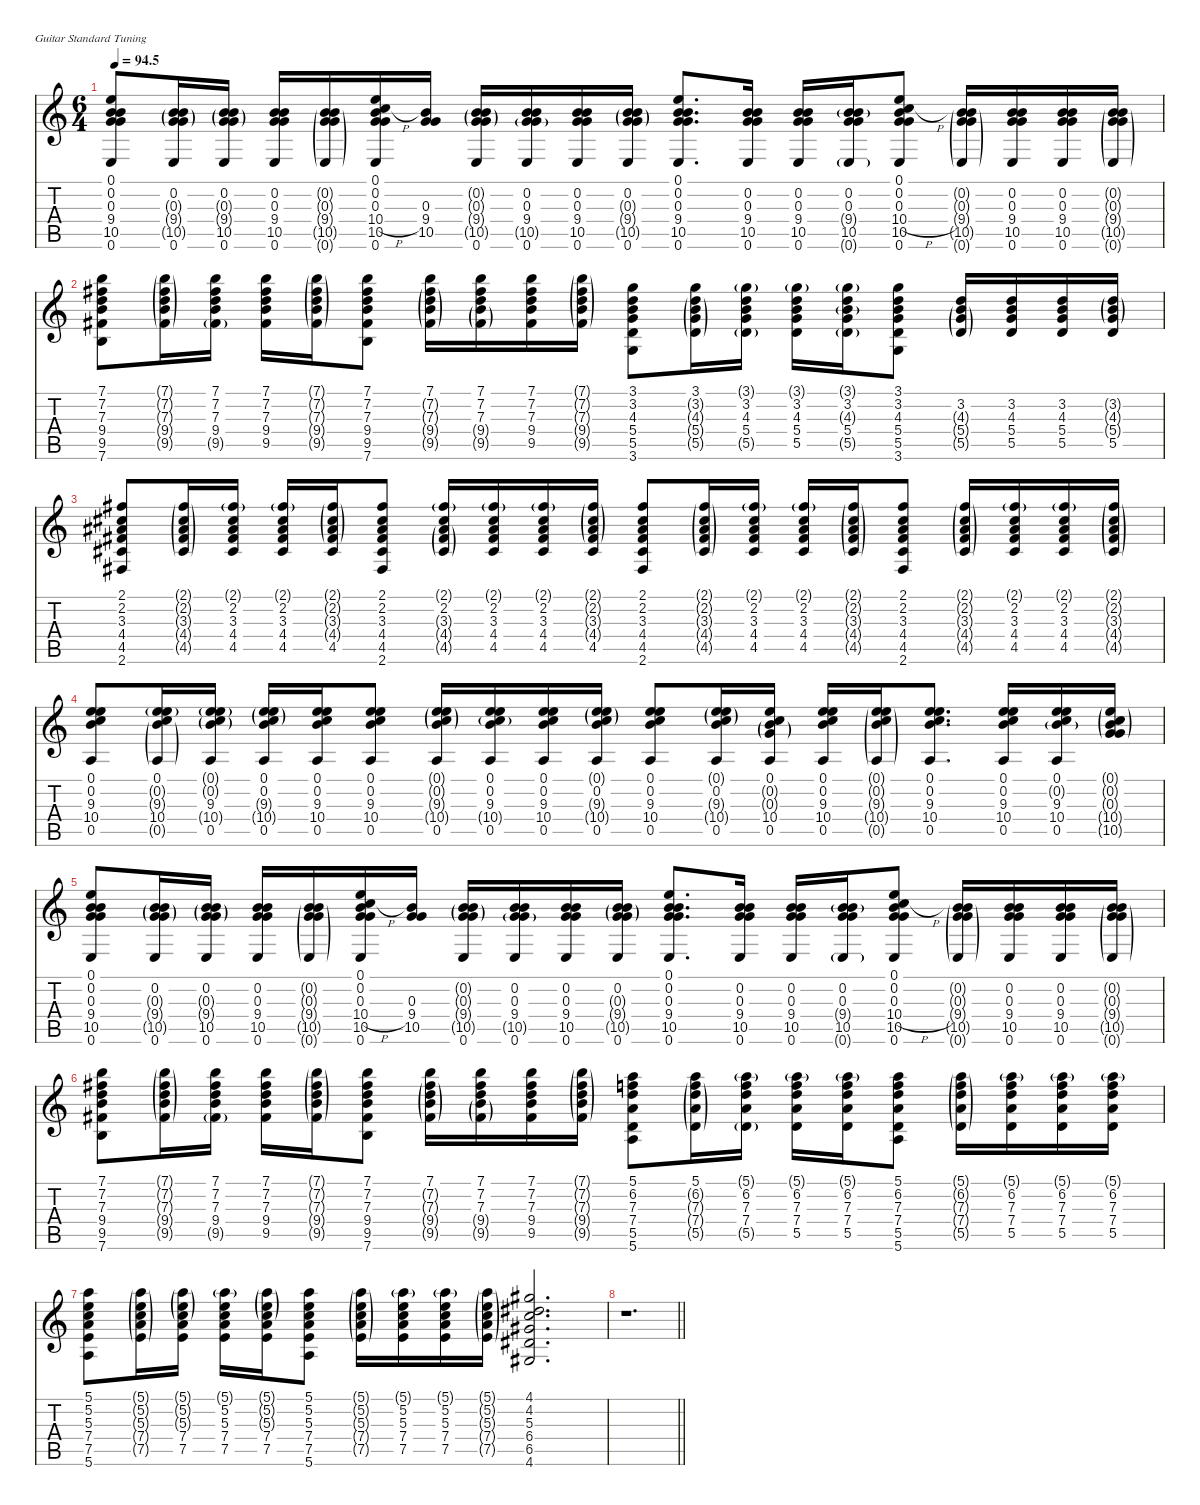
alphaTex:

\defaultSystemsLayout 4
\hideDynamics
\bracketExtendMode nobrackets
\singleTrackTrackNamePolicy hidden
\multiTrackTrackNamePolicy hidden
\firstSystemTrackNameMode fullname
\firstSystemTrackNameOrientation horizontal
\otherSystemsTrackNameOrientation horizontal
\track ("Guitar 1" "s.guit.") {defaultSystemsLayout 2 mute instrument acousticguitarsteel}
\staff {score tabs}
\tuning (E4 B3 G3 D3 A2 E2)
\ts (6 4)
\tempo
94.5
\accidentals auto
\clef g2
\ottava regular
\simile none
\ks c
(0.1 0.2 0.3 9.4 10.5 0.6).8{dy f beam Up} (0.2 0.3{g} 9.4{g} 10.5{g} 0.6).16{beam Up} (0.2 0.3{g} 9.4{g} 10.5 0.6).16{beam Up} (0.2 0.3 9.4 10.5 0.6).16{beam Up} (0.2{g} 0.3{g} 9.4{g} 10.5{g} 0.6{g}).16{beam Up} (0.1 0.2 0.3 10.4{h} 10.5 0.6).16{beam Up} (0.3 9.4 10.5).16{beam Up} (0.2{g} 0.3{g} 9.4{g} 10.5{g} 0.6).16{beam Up} (0.2 0.3 9.4 10.5{g} 0.6).16{beam Up} (0.2 0.3 9.4 10.5 0.6).16{beam Up} (0.2 0.3{g} 9.4{g} 10.5{g} 0.6).16{beam Up} (0.1 0.2 0.3 9.4 10.5 0.6).8{d beam Up} (0.2 0.3 9.4 10.5 0.6).16{beam Up} (0.2 0.3 9.4 10.5 0.6).16{beam Up} (0.2 0.3 9.4{g} 10.5 0.6{g}).16{beam Up} (0.1 0.2 0.3 10.4{h} 10.5 0.6).8{beam Up} (0.2{g} 0.3{g} 9.4{g} 10.5{g} 0.6{g}).16{beam Up} (0.2 0.3 9.4 10.5 0.6).16{beam Up} (0.2 0.3 9.4 10.5 0.6).16{beam Up} (0.2{g} 0.3{g} 9.4{g} 10.5{g} 0.6{g}).16{beam Up} |
(7.1 7.2{acc #} 7.3 9.4 9.5{acc #} 7.6).8{beam Down} (7.1{g} 7.2{g acc #} 7.3{g} 9.4{g} 9.5{g acc #}).16{beam Down} (7.1 7.2{acc #} 7.3 9.4 9.5{g acc #}).16{beam Down} (7.1 7.2{acc #} 7.3 9.4 9.5{acc #}).16{beam Down} (7.1{g} 7.2{g acc #} 7.3{g} 9.4{g} 9.5{g acc #}).16{beam Down} (7.1 7.2{acc #} 7.3 9.4 9.5{acc #} 7.6).8{beam Down} (7.1 7.2{g acc #} 7.3{g} 9.4{g} 9.5{g acc #}).16{beam Down} (7.1 7.2{acc #} 7.3 9.4{g} 9.5{g acc #}).16{beam Down} (7.1 7.2{acc #} 7.3 9.4 9.5{acc #}).16{beam Down} (7.1{g} 7.2{g acc #} 7.3{g} 9.4{g} 9.5{g acc #}).16{beam Down} (3.1 3.2 4.3 5.4 5.5 3.6).8{beam Down} (3.1 3.2{g} 4.3{g} 5.4{g} 5.5{g}).16{beam Down} (3.1{g} 3.2 4.3 5.4 5.5{g}).16{beam Down} (3.1{g} 3.2 4.3 5.4 5.5).16{beam Down} (3.1{g} 3.2 4.3{g} 5.4 5.5{g}).16{beam Down} (3.1 3.2 4.3 5.4 5.5 3.6).8{beam Up} (3.2 4.3{g} 5.4{g} 5.5{g}).16{beam Up} (3.2 4.3 5.4 5.5).16{beam Up} (3.2 4.3 5.4 5.5).16{beam Up} (3.2{g} 4.3{g} 5.4{g} 5.5).16{beam Up} |
(2.1{acc #} 2.2{acc #} 3.3{acc #} 4.4{acc #} 4.5{acc #} 2.6{acc #}).8{beam Up} (2.1{g acc #} 2.2{g acc #} 3.3{g acc #} 4.4{g acc #} 4.5{g acc #}).16{beam Up} (2.1{g acc #} 2.2{acc #} 3.3{acc #} 4.4{acc #} 4.5{acc #}).16{beam Up} (2.1{g acc #} 2.2{acc #} 3.3{acc #} 4.4{acc #} 4.5{acc #}).16{beam Up} (2.1{g acc #} 2.2{g acc #} 3.3{g acc #} 4.4{g acc #} 4.5{acc #}).16{beam Up} (2.1{acc #} 2.2{acc #} 3.3{acc #} 4.4{acc #} 4.5{acc #} 2.6{acc #}).8{beam Up} (2.1{g acc #} 2.2{acc #} 3.3{g acc #} 4.4{g acc #} 4.5{g acc #}).16{beam Up} (2.1{g acc #} 2.2{acc #} 3.3{acc #} 4.4{acc #} 4.5{acc #}).16{beam Up} (2.1{g acc #} 2.2{acc #} 3.3{acc #} 4.4{acc #} 4.5{acc #}).16{beam Up} (2.1{g acc #} 2.2{g acc #} 3.3{g acc #} 4.4{g acc #} 4.5{acc #}).16{beam Up} (2.1{acc #} 2.2{acc #} 3.3{acc #} 4.4{acc #} 4.5{acc #} 2.6{acc #}).8{beam Up} (2.1{g acc #} 2.2{g acc #} 3.3{g acc #} 4.4{g acc #} 4.5{g acc #}).16{beam Up} (2.1{g acc #} 2.2{acc #} 3.3{acc #} 4.4{acc #} 4.5{acc #}).16{beam Up} (2.1{g acc #} 2.2{acc #} 3.3{acc #} 4.4{acc #} 4.5{acc #}).16{beam Up} (2.1{g acc #} 2.2{g acc #} 3.3{g acc #} 4.4{g acc #} 4.5{g acc #}).16{beam Up} (2.1{acc #} 2.2{acc #} 3.3{acc #} 4.4{acc #} 4.5{acc #} 2.6{acc #}).8{beam Up} (2.1{g acc #} 2.2{g acc #} 3.3{g acc #} 4.4{g acc #} 4.5{g acc #}).16{beam Up} (2.1{g acc #} 2.2{acc #} 3.3{acc #} 4.4{acc #} 4.5{acc #}).16{beam Up} (2.1{g acc #} 2.2{acc #} 3.3{acc #} 4.4{acc #} 4.5{acc #}).16{beam Up} (2.1{g acc #} 2.2{g acc #} 3.3{g acc #} 4.4{g acc #} 4.5{g acc #}).16{beam Up} |
(0.1 0.2 9.3 10.4 0.5).8{beam Up} (0.1 0.2{g} 9.3{g} 10.4 0.5{g}).16{beam Up} (0.1{g} 0.2{g} 9.3 10.4{g} 0.5).16{beam Up} (0.1 0.2 9.3{g} 10.4{g} 0.5).16{beam Up} (0.1 0.2 9.3 10.4 0.5).16{beam Up} (0.1 0.2 9.3 10.4 0.5).8{beam Up} (0.1{g} 0.2{g} 9.3{g} 10.4{g} 0.5).16{beam Up} (0.1 0.2 9.3 10.4{g} 0.5).16{beam Up} (0.1 0.2 9.3 10.4 0.5).16{beam Up} (0.1{g} 0.2 9.3{g} 10.4{g} 0.5).16{beam Up} (0.1 0.2 9.3 10.4 0.5).8{beam Up} (0.1{g} 0.2 9.3{g} 10.4{g} 0.5).16{beam Up} (0.1 0.2{g} 0.3{g} 10.4 0.5).16{beam Up} (0.1 0.2 9.3 10.4 0.5).16{beam Up} (0.1{g} 0.2{g} 9.3{g} 10.4{g} 0.5{g}).16{beam Up} (0.1 0.2 9.3 10.4 0.5).8{d beam Up} (0.1 0.2 9.3 10.4 0.5).16{beam Up} (0.1 0.2{g} 9.3 10.4 0.5).16{beam Up} (0.1{g} 0.2{g} 0.3{g} 10.4{g} 10.5{g}).16{beam Up} |
(0.1 0.2 0.3 9.4 10.5 0.6).8{beam Up} (0.2 0.3{g} 9.4{g} 10.5{g} 0.6).16{beam Up} (0.2 0.3{g} 9.4{g} 10.5 0.6).16{beam Up} (0.2 0.3 9.4 10.5 0.6).16{beam Up} (0.2{g} 0.3{g} 9.4{g} 10.5{g} 0.6{g}).16{beam Up} (0.1 0.2 0.3 10.4{h} 10.5 0.6).16{beam Up} (0.3 9.4 10.5).16{beam Up} (0.2{g} 0.3{g} 9.4{g} 10.5{g} 0.6).16{beam Up} (0.2 0.3 9.4 10.5{g} 0.6).16{beam Up} (0.2 0.3 9.4 10.5 0.6).16{beam Up} (0.2 0.3{g} 9.4{g} 10.5{g} 0.6).16{beam Up} (0.1 0.2 0.3 9.4 10.5 0.6).8{d beam Up} (0.2 0.3 9.4 10.5 0.6).16{beam Up} (0.2 0.3 9.4 10.5 0.6).16{beam Up} (0.2 0.3 9.4{g} 10.5 0.6{g}).16{beam Up} (0.1 0.2 0.3 10.4{h} 10.5 0.6).8{beam Up} (0.2{g} 0.3{g} 9.4{g} 10.5{g} 0.6{g}).16{beam Up} (0.2 0.3 9.4 10.5 0.6).16{beam Up} (0.2 0.3 9.4 10.5 0.6).16{beam Up} (0.2{g} 0.3{g} 9.4{g} 10.5{g} 0.6{g}).16{beam Up} |
(7.1 7.2{acc #} 7.3 9.4 9.5{acc #} 7.6).8{beam Down} (7.1{g} 7.2{g acc #} 7.3{g} 9.4{g} 9.5{g acc #}).16{beam Down} (7.1 7.2{acc #} 7.3 9.4 9.5{g acc #}).16{beam Down} (7.1 7.2{acc #} 7.3 9.4 9.5{acc #}).16{beam Down} (7.1{g} 7.2{g acc #} 7.3{g} 9.4{g} 9.5{g acc #}).16{beam Down} (7.1 7.2{acc #} 7.3 9.4 9.5{acc #} 7.6).8{beam Down} (7.1 7.2{g acc #} 7.3{g} 9.4{g} 9.5{g acc #}).16{beam Down} (7.1 7.2{acc #} 7.3 9.4{g} 9.5{g acc #}).16{beam Down} (7.1 7.2{acc #} 7.3 9.4 9.5{acc #}).16{beam Down} (7.1{g} 7.2{g acc #} 7.3{g} 9.4{g} 9.5{g acc #}).16{beam Down} (5.1 6.2 7.3 7.4 5.5 5.6).8{beam Down} (5.1 6.2{g} 7.3{g} 7.4{g} 5.5{g}).16{beam Down} (5.1{g} 6.2 7.3 7.4 5.5{g}).16{beam Down} (5.1{g} 6.2 7.3 7.4 5.5).16{beam Down} (5.1{g} 6.2 7.3 7.4 5.5).16{beam Down} (5.1 6.2 7.3 7.4 5.5 5.6).8{beam Down} (5.1{g} 6.2{g} 7.3{g} 7.4{g} 5.5{g}).16{beam Down} (5.1{g} 6.2 7.3 7.4 5.5).16{beam Down} (5.1{g} 6.2 7.3 7.4 5.5).16{beam Down} (5.1{g} 6.2 7.3 7.4 5.5).16{beam Down} |
(5.1 5.2 5.3 7.4 7.5 5.6).8{beam Down} (5.1{g} 5.2{g} 5.3{g} 7.4{g} 7.5{g}).16{beam Down} (5.1{g} 5.2{g} 5.3{g} 7.4 7.5).16{beam Down} (5.1{g} 5.2 5.3 7.4 7.5).16{beam Down} (5.1{g} 5.2{g} 5.3{g} 7.4 7.5).16{beam Down} (5.1 5.2 5.3 7.4 7.5 5.6).8{beam Down} (5.1{g} 5.2{g} 5.3{g} 7.4{g} 7.5{g}).16{beam Down} (5.1{g} 5.2 5.3 7.4 7.5).16{beam Down} (5.1{g} 5.2 5.3 7.4 7.5).16{beam Down} (5.1{g} 5.2{g} 5.3{g} 7.4{g} 7.5{g}).16{beam Down} (4.1{acc #} 4.2{acc #} 5.3 6.4{acc #} 6.5{acc #} 4.6{acc #}).2{d beam Up} |
\barLineRight lightlight
r.1{d beam Down}
